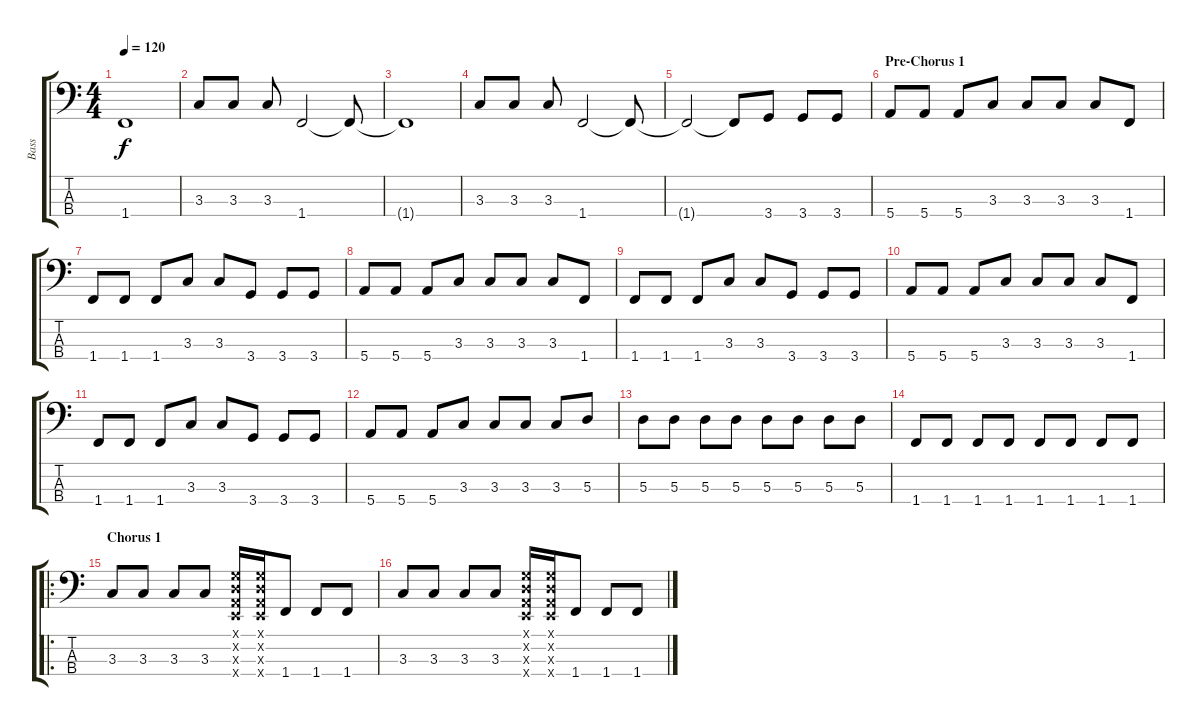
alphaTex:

\track ("Bass" "Bass") {instrument electricbasspick}
\staff {score tabs}
\tuning (G2 D2 A1 E1) {hide}
\ts (4 4)
\tempo 120
\clef f4
\ks c
1.4{t}.1{dy f} |
3.3.8 3.3.8 3.3.8 1.4.2 1.4{t}.8 |
1.4{t}.1 |
3.3.8 3.3.8 3.3.8 1.4.2 1.4{t}.8 |
1.4{t}.2 1.4{t}.8 3.4.8 3.4.8 3.4.8 |
\section ("" "Pre-Chorus 1")
5.4.8 5.4.8 5.4.8 3.3.8 3.3.8 3.3.8 3.3.8 1.4.8 |
1.4.8 1.4.8 1.4.8 3.3.8 3.3.8 3.4.8 3.4.8 3.4.8 |
5.4.8 5.4.8 5.4.8 3.3.8 3.3.8 3.3.8 3.3.8 1.4.8 |
1.4.8 1.4.8 1.4.8 3.3.8 3.3.8 3.4.8 3.4.8 3.4.8 |
5.4.8 5.4.8 5.4.8 3.3.8 3.3.8 3.3.8 3.3.8 1.4.8 |
1.4.8 1.4.8 1.4.8 3.3.8 3.3.8 3.4.8 3.4.8 3.4.8 |
5.4.8 5.4.8 5.4.8 3.3.8 3.3.8 3.3.8 3.3.8 5.3.8 |
5.3.8 5.3.8 5.3.8 5.3.8 5.3.8 5.3.8 5.3.8 5.3.8 |
1.4.8 1.4.8 1.4.8 1.4.8 1.4.8 1.4.8 1.4.8 1.4.8 |
\ro
\section ("" "Chorus 1")
3.3.8 3.3.8 3.3.8 3.3.8 (0.1{x} 0.2{x} 0.3{x} 0.4{x}).16 (0.1{x} 0.2{x} 0.3{x} 0.4{x}).16 1.4.8 1.4.8 1.4.8 |
3.3.8 3.3.8 3.3.8 3.3.8 (0.1{x} 0.2{x} 0.3{x} 0.4{x}).16 (0.1{x} 0.2{x} 0.3{x} 0.4{x}).16 1.4.8 1.4.8 1.4.8
